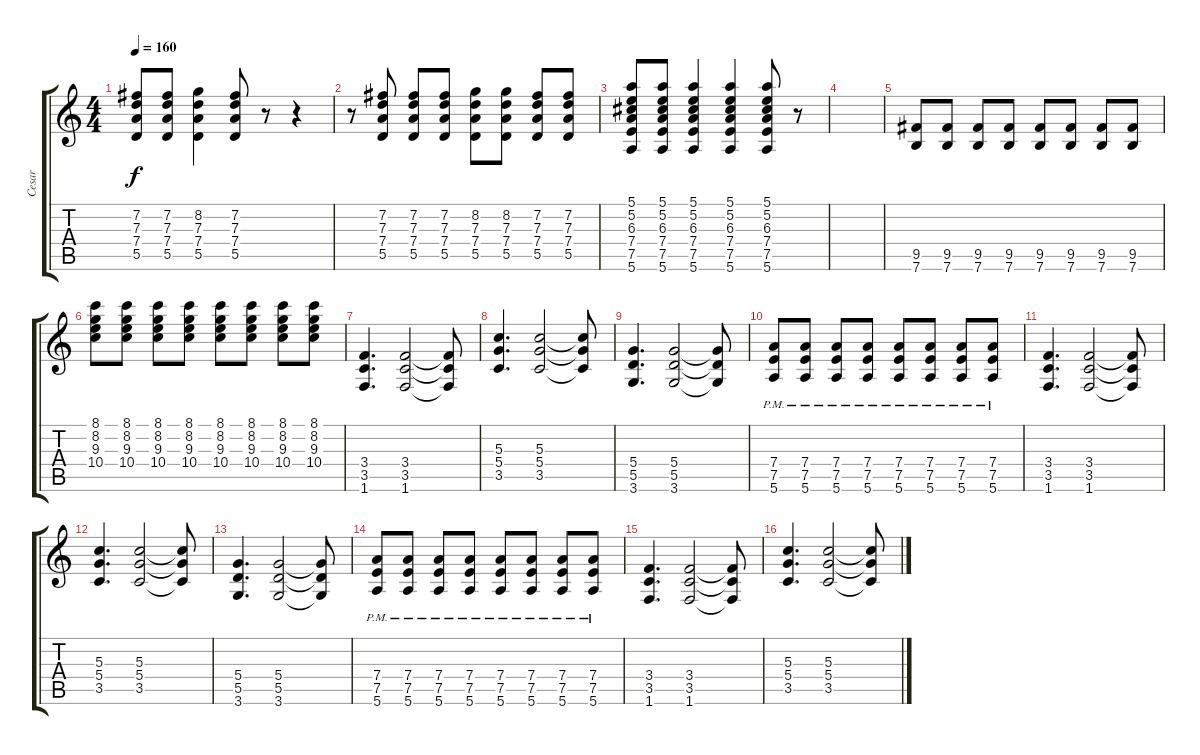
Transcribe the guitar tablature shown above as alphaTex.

\track ("Cesar" "Cesar") {instrument distortionguitar}
\staff {score tabs}
\tuning (E4 B3 G3 D3 A2 E2) {hide}
\ts (4 4)
\tempo 160
\clef g2
\ks c
(7.2 7.3 7.4 5.5).8{dy f} (7.2 7.3 7.4 5.5).8 (8.2 7.3 7.4 5.5).4 (7.2 7.3 7.4 5.5).8 r.8 r.4 |
r.8 (7.2 7.3 7.4 5.5).8 (7.2 7.3 7.4 5.5).8 (7.2 7.3 7.4 5.5).8 (8.2 7.3 7.4 5.5).8 (8.2 7.3 7.4 5.5).8 (7.2 7.3 7.4 5.5).8 (7.2 7.3 7.4 5.5).8 |
(5.1 5.2 6.3 7.4 7.5 5.6).8 (5.1 5.2 6.3 7.4 7.5 5.6).8 (5.1 5.2 6.3 7.4 7.5 5.6).4 (5.1 5.2 6.3 7.4 7.5 5.6).4 (5.1 5.2 6.3 7.4 7.5 5.6).8 r.8 |
|
(9.5 7.6).8 (9.5 7.6).8 (9.5 7.6).8 (9.5 7.6).8 (9.5 7.6).8 (9.5 7.6).8 (9.5 7.6).8 (9.5 7.6).8 |
(8.1 8.2 9.3 10.4).8 (8.1 8.2 9.3 10.4).8 (8.1 8.2 9.3 10.4).8 (8.1 8.2 9.3 10.4).8 (8.1 8.2 9.3 10.4).8 (8.1 8.2 9.3 10.4).8 (8.1 8.2 9.3 10.4).8 (8.1 8.2 9.3 10.4).8 |
(3.4 3.5 1.6).4{d} (3.4 3.5 1.6).2 (3.4{t} 3.5{t} 1.6{t}).8 |
(5.3 5.4 3.5).4{d} (5.3 5.4 3.5).2 (5.3{t} 5.4{t} 3.5{t}).8 |
(5.4 5.5 3.6).4{d} (5.4 5.5 3.6).2 (5.4{t} 5.5{t} 3.6{t}).8 |
(7.4{pm} 7.5{pm} 5.6{pm}).8 (7.4{pm} 7.5{pm} 5.6{pm}).8 (7.4{pm} 7.5{pm} 5.6{pm}).8 (7.4{pm} 7.5{pm} 5.6{pm}).8 (7.4{pm} 7.5{pm} 5.6{pm}).8 (7.4{pm} 7.5{pm} 5.6{pm}).8 (7.4{pm} 7.5{pm} 5.6{pm}).8 (7.4{pm} 7.5{pm} 5.6{pm}).8 |
(3.4 3.5 1.6).4{d} (3.4 3.5 1.6).2 (3.4{t} 3.5{t} 1.6{t}).8 |
(5.3 5.4 3.5).4{d} (5.3 5.4 3.5).2 (5.3{t} 5.4{t} 3.5{t}).8 |
(5.4 5.5 3.6).4{d} (5.4 5.5 3.6).2 (5.4{t} 5.5{t} 3.6{t}).8 |
(7.4{pm} 7.5{pm} 5.6{pm}).8 (7.4{pm} 7.5{pm} 5.6{pm}).8 (7.4{pm} 7.5{pm} 5.6{pm}).8 (7.4{pm} 7.5{pm} 5.6{pm}).8 (7.4{pm} 7.5{pm} 5.6{pm}).8 (7.4{pm} 7.5{pm} 5.6{pm}).8 (7.4{pm} 7.5{pm} 5.6{pm}).8 (7.4{pm} 7.5{pm} 5.6{pm}).8 |
(3.4 3.5 1.6).4{d} (3.4 3.5 1.6).2 (3.4{t} 3.5{t} 1.6{t}).8 |
(5.3 5.4 3.5).4{d} (5.3 5.4 3.5).2 (5.3{t} 5.4{t} 3.5{t}).8
